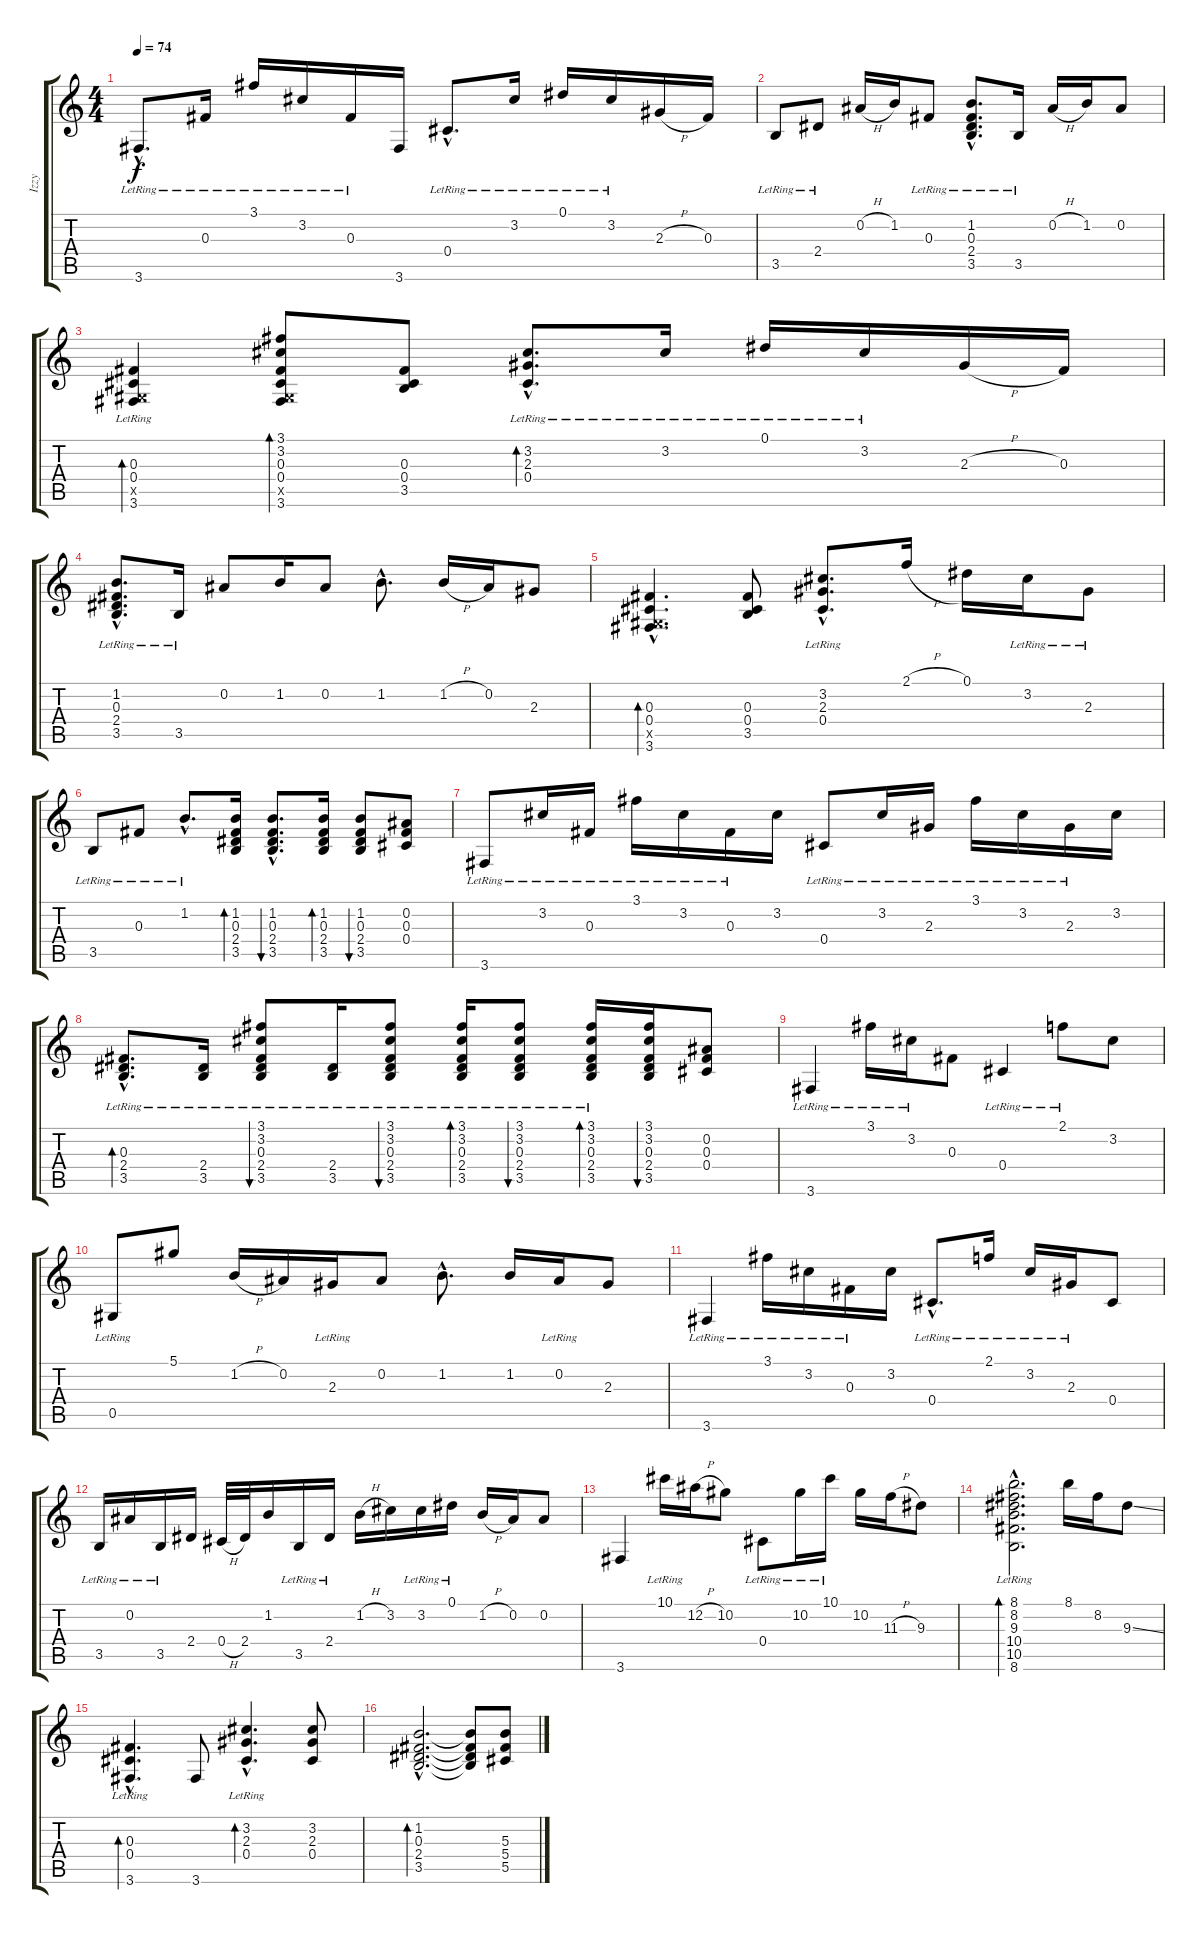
\track ("Izzy" "Izzy") {instrument electricguitarjazz}
\staff {score tabs}
\tuning (Eb4 Bb3 Gb3 Db3 Ab2 Eb2) {hide}
\ts (4 4)
\tempo 74
\clef g2
\ks c
3.6{hac lr}.8{d dy f instrument electricguitarjazz} 0.3{lr}.16 3.1{lr}.16 3.2{lr}.16 0.3{lr}.16 3.6.16 0.4{hac lr}.8{d} 3.2{lr}.16 0.1{lr}.16 3.2{lr}.16 2.3{h}.16 0.3.16 |
3.5{lr}.8 2.4{lr}.8 0.2{h}.16 1.2.16 0.3{lr}.8 (1.2{hac lr} 0.3{hac lr} 2.4{hac lr} 3.5{hac lr}).8{d} 3.5{lr}.16 0.2{h}.16 1.2.16 0.2.8 |
(0.3{lr} 0.4{lr} 0.5{x} 3.6{lr}).4{bd 60} (3.1 3.2 0.3 0.4 0.5{x} 3.6).8{bd 60} (0.3 0.4 3.5).8 (3.2{hac lr} 2.3{hac lr} 0.4{hac lr}).8{d bd 60} 3.2{lr}.16 0.1{lr}.16 3.2{lr}.16 2.3{h}.16 0.3.16 |
(1.2{hac lr} 0.3{hac lr} 2.4{hac lr} 3.5{hac lr}).8{d} 3.5{lr}.16 0.2.8 1.2.16 0.2.8 1.2{hac}.8{d} 1.2{h}.16 0.2.16 2.3.8 |
(0.3{hac} 0.4{hac} 0.5{hac x} 3.6{hac}).4{d bd 60} (0.3 0.4 3.5).8 (3.2{hac lr} 2.3{hac lr} 0.4{hac lr}).8{d} 2.1{h}.16 0.1.16 3.2{lr}.16 2.3{lr}.8 |
3.5{lr}.8 0.3{lr}.8 1.2{hac lr}.8{d} (1.2 0.3 2.4 3.5).16{bd 30} (1.2{hac} 0.3{hac} 2.4{hac} 3.5{hac}).8{d bu 30} (1.2 0.3 2.4 3.5).16{bd 30} (1.2 0.3 2.4 3.5).8{bu 30} (0.2 0.3 0.4).8 |
3.6{lr}.8 3.2{lr}.16 0.3{lr}.16 3.1{lr}.16 3.2{lr}.16 0.3{lr}.16 3.2.16 0.4{lr}.8 3.2{lr}.16 2.3{lr}.16 3.1{lr}.16 3.2{lr}.16 2.3{lr}.16 3.2.16 |
(0.3{hac lr} 2.4{hac lr} 3.5{hac lr}).8{d bd 60} (2.4{lr} 3.5{lr}).16 (3.1{lr} 3.2{lr} 0.3{lr} 2.4{lr} 3.5{lr}).8{bu 60} (2.4{lr} 3.5{lr}).16 (3.1{lr} 3.2{lr} 0.3{lr} 2.4{lr} 3.5{lr}).8{bu 60} (3.1{lr} 3.2{lr} 0.3{lr} 2.4{lr} 3.5{lr}).16{bd 30} (3.1{lr} 3.2{lr} 0.3{lr} 2.4{lr} 3.5{lr}).8{bu 30} (3.1{lr} 3.2{lr} 0.3{lr} 2.4{lr} 3.5{lr}).16{bd 30} (3.1 3.2 0.3 2.4 3.5).16{bu 30} (0.2 0.3 0.4).8 |
3.6{lr}.4{volume 13 instrument distortionguitar} 3.1{lr}.16 3.2{lr}.16 0.3.8 0.4{lr}.4 2.1{lr}.8 3.2.8 |
0.5{lr}.8 5.1.8 1.2{h}.16 0.2.16 2.3{lr}.16 0.2.8 1.2{hac}.8{d} 1.2.16 0.2{lr}.16 2.3.8 |
3.6{lr}.4 3.1{lr}.16 3.2{lr}.16 0.3{lr}.16 3.2.16 0.4{hac lr}.8{d} 2.1{lr}.16 3.2{lr}.16 2.3{lr}.16 0.4.8 |
3.5{lr}.16 0.2{lr}.16 3.5{lr}.16 2.4.16 0.4{h}.32 2.4.32 1.2.16 3.5{lr}.16 2.4{lr}.16 1.2{h}.16 3.2.16 3.2{lr}.16 0.1{lr}.16 1.2{h}.16 0.2.16 0.2.8 |
3.6.4 10.1{lr}.16 12.2{h}.16 10.2.8 0.4{lr}.8 10.2{lr}.16 10.1{lr}.16 10.2.16 11.3{h}.16 9.3.8 |
(8.1{hac lr} 8.2{hac lr} 9.3{hac lr} 10.4{hac lr} 10.5{hac lr} 8.6{hac lr}).2{d bd 30} 8.1.16 8.2.16 9.3{ss}.8 |
(0.3{hac lr} 0.4{hac lr} 3.6{hac lr}).4{d bd 60} 3.6.8 (3.2{hac lr} 2.3{hac lr} 0.4{hac lr}).4{d bd 60} (3.2 2.3 0.4).8 |
(1.2{hac} 0.3{hac} 2.4{hac} 3.5{hac}).2{d bd 60} (1.2{t} 0.3{t} 2.4{t} 3.5{t}).8 (5.3 5.4 5.5).8{volume 16}
